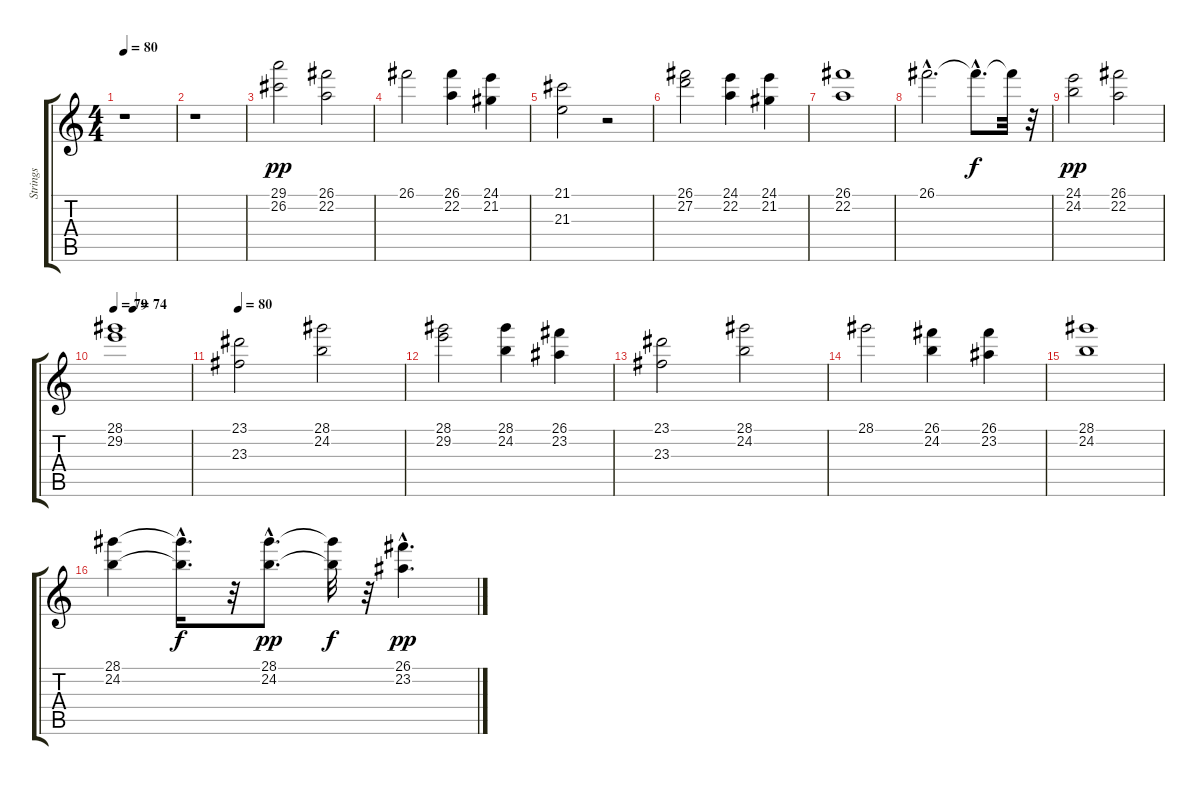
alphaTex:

\track ("Strings" "Strings") {instrument stringensemble1}
\staff {score tabs}
\tuning (E4 B3 G3 D3 A2 E2) {hide}
\ts (4 4)
\tempo 80
\clef g2
\ks c
r.1{dy p} |
r.1 |
(29.1 26.2).2{dy pp} (26.1 22.2).2 |
26.1.2 (26.1 22.2).4 (24.1 21.2).4 |
(21.1 21.3).2 r.2 |
(26.1 27.2).2 (24.1 22.2).4 (24.1 21.2).4 |
(26.1 22.2).1 |
26.1{hac}.2{d} 26.1{hac t}.8{d dy f} 26.1{t}.32 r.32 |
(24.1 24.2).2{dy pp} (26.1 22.2).2 |
\tempo 79
\tempo (74 0.25)
(28.1 29.2).1 |
\tempo 80
(23.1 23.3).2 (28.1 24.2).2 |
(28.1 29.2).2 (28.1 24.2).4 (26.1 23.2).4 |
(23.1 23.3).2 (28.1 24.2).2 |
28.1.2 (26.1 24.2).4 (26.1 23.2).4 |
(28.1 24.2).1 |
(28.1 24.2).4 (28.1{hac t} 24.2{hac t}).16{d dy f} r.32 (28.1{hac} 24.2{hac}).8{d dy pp} (28.1{t} 24.2{t}).32{dy f} r.32 (26.1{hac} 23.2{hac}).4{d dy pp}
